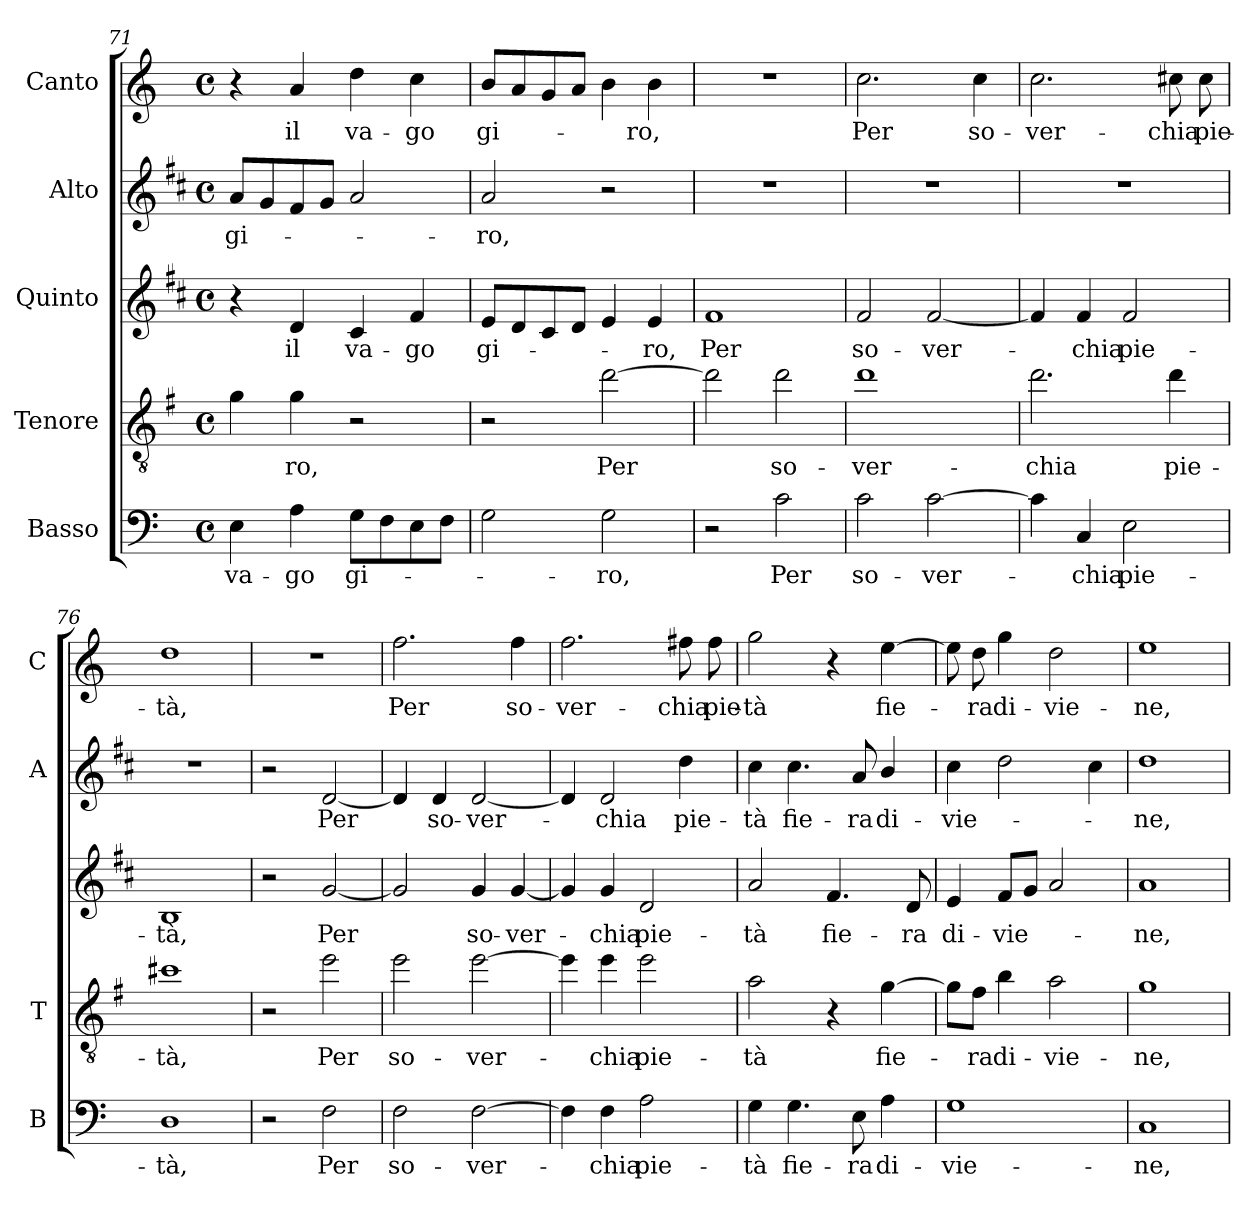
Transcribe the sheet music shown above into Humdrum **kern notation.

**kern	**text	**kern	**text	**kern	**text	**kern	**text	**kern	**text
*part5	*part5	*part4	*part4	*part3	*part3	*part2	*part2	*part1	*part1
*staff5	*staff5	*staff4	*staff4	*staff3	*staff3	*staff2	*staff2	*staff1	*staff1
*I"Basso	*	*I"Tenore	*	*I"Quinto	*	*I"Alto	*	*I"Canto	*
*I'B	*	*I'T	*	*	*	*I'A	*	*I'C	*
!!LO:LB:g=z
*clefF4	*	*clefGv2	*	*clefG2	*	*clefG2	*	*clefG2	*
*	*	*ITrd4c7	*	*ITrd1c2	*	*ITrd1c2	*	*	*
*k[]	*	*k[]	*	*k[]	*	*k[]	*	*k[]	*
*C:	*	*C:	*	*C:	*	*C:	*	*C:	*
*M4/4	*	*M4/4	*	*M4/4	*	*M4/4	*	*M4/4	*
*met(c)	*	*met(c)	*	*met(c)	*	*met(c)	*	*met(c)	*
=71	=71	=71	=71	=71	=71	=71	=71	=71	=71
!	!LO:LY:b	!	!	!	!	!	!LO:LY:b	!	!
4E\	va-	4c\	.	4r	.	8g/L	gi-	4r	.
.	.	.	.	.	.	8f/	.	.	.
!	!LO:LY:b	!	!LO:LY:b	!	!LO:LY:b	!	!	!	!LO:LY:b
4A\	-go	4c\	-ro,	4c/	il	8e/	.	4a/	il
.	.	.	.	.	.	8f/J	.	.	.
!	!LO:LY:b	!	!	!	!LO:LY:b	!	!	!	!LO:LY:b
8G\L	gi-	2r	.	4B/	va-	2g/	.	4dd\	va-
8F\	.	.	.	.	.	.	.	.	.
!	!	!	!	!	!LO:LY:b	!	!	!	!LO:LY:b
8E\	.	.	.	4e/	-go	.	.	4cc\	-go
8F\J	.	.	.	.	.	.	.	.	.
=72	=72	=72	=72	=72	=72	=72	=72	=72	=72
!	!	!	!	!	!LO:LY:b	!	!LO:LY:b	!	!LO:LY:b
2G\	.	2r	.	8d/L	gi-	2g/	-ro,	8b/L	gi-
.	.	.	.	8c/	.	.	.	8a/	.
.	.	.	.	8B/	.	.	.	8g/	.
.	.	.	.	8c/J	.	.	.	8a/J	.
!	!LO:LY:b	!	!LO:LY:b	!	!	!	!	!	!
2G\	-ro,	[2g\	Per	4d/	.	2r	.	4b\	.
!	!	!	!	!	!LO:LY:b	!	!	!	!LO:LY:b
.	.	.	.	4d/	-ro,	.	.	4b\	-ro,
=73	=73	=73	=73	=73	=73	=73	=73	=73	=73
!	!	!	!	!	!LO:LY:b	!	!	!	!
2r	.	2g\]	.	1e	Per	1r	.	1r	.
!	!LO:LY:b	!	!LO:LY:b	!	!	!	!	!	!
2c\	Per	2g\	so-	.	.	.	.	.	.
=74	=74	=74	=74	=74	=74	=74	=74	=74	=74
!	!LO:LY:b	!	!LO:LY:b	!	!LO:LY:b	!	!	!	!LO:LY:b
2c\	so-	1g	-ver-	2e/	so-	1r	.	2.cc\	Per
!	!LO:LY:b	!	!	!	!LO:LY:b	!	!	!	!
[2c\	-ver-	.	.	[2e/	-ver-	.	.	.	.
!	!	!	!	!	!	!	!	!	!LO:LY:b
.	.	.	.	.	.	.	.	4cc\	so-
=75	=75	=75	=75	=75	=75	=75	=75	=75	=75
!	!	!	!LO:LY:b	!	!	!	!	!	!LO:LY:b
4c\]	.	2.g\	-chia	4e/]	.	1r	.	2.cc\	-ver-
!	!LO:LY:b	!	!	!	!LO:LY:b	!	!	!	!
4C/	-chia	.	.	4e/	-chia	.	.	.	.
!	!LO:LY:b	!	!	!	!LO:LY:b	!	!	!	!
2E\	pie-	.	.	2e/	pie-	.	.	.	.
!	!	!	!LO:LY:b	!	!	!	!	!	!LO:LY:b
.	.	4g\	pie-	.	.	.	.	8cc#X\	-chia
!	!	!	!	!	!	!	!	!	!LO:LY:b
.	.	.	.	.	.	.	.	8cc#\	pie-
=76	=76	=76	=76	=76	=76	=76	=76	=76	=76
!	!LO:LY:b	!	!LO:LY:b	!	!LO:LY:b	!	!	!	!LO:LY:b
1D	-tà,	1f#X	-tà,	1A	-tà,	1r	.	1dd	-tà,
=77	=77	=77	=77	=77	=77	=77	=77	=77	=77
2r	.	2r	.	2r	.	2r	.	1r	.
!	!LO:LY:b	!	!LO:LY:b	!	!LO:LY:b	!	!LO:LY:b	!	!
2F\	Per	2a\	Per	[2f/	Per	[2c/	Per	.	.
=78	=78	=78	=78	=78	=78	=78	=78	=78	=78
!	!LO:LY:b	!	!LO:LY:b	!	!	!	!	!	!LO:LY:b
2F\	so-	2a\	so-	2f/]	.	4c/]	.	2.ff\	Per
!	!	!	!	!	!	!	!LO:LY:b	!	!
.	.	.	.	.	.	4c/	so-	.	.
!	!LO:LY:b	!	!LO:LY:b	!	!LO:LY:b	!	!LO:LY:b	!	!
[2F\	-ver-	[2a\	-ver-	4f/	so-	[2c/	-ver-	.	.
!	!	!	!	!	!LO:LY:b	!	!	!	!LO:LY:b
.	.	.	.	[4f/	-ver-	.	.	4ff\	so-
!!LO:PB:g=z
=79	=79	=79	=79	=79	=79	=79	=79	=79	=79
!	!	!	!	!	!	!	!	!	!LO:LY:b
4F\]	.	4a\]	.	4f/]	.	4c/]	.	2.ff\	-ver-
!	!LO:LY:b	!	!LO:LY:b	!	!LO:LY:b	!	!LO:LY:b	!	!
4F\	-chia	4a\	-chia	4f/	-chia	2c/	-chia	.	.
!	!LO:LY:b	!	!LO:LY:b	!	!LO:LY:b	!	!	!	!
2A\	pie-	2a\	pie-	2c/	pie-	.	.	.	.
!	!	!	!	!	!	!	!LO:LY:b	!	!LO:LY:b
.	.	.	.	.	.	4cc\	pie-	8ff#X\	-chia
!	!	!	!	!	!	!	!	!	!LO:LY:b
.	.	.	.	.	.	.	.	8ff#\	pie-
=80	=80	=80	=80	=80	=80	=80	=80	=80	=80
!	!LO:LY:b	!	!LO:LY:b	!	!LO:LY:b	!	!LO:LY:b	!	!LO:LY:b
4G\	-tà	2d\	-tà	2g/	-tà	4b\	-tà	2gg\	-tà
!	!LO:LY:b	!	!	!	!	!	!LO:LY:b	!	!
4.G\	fie-	.	.	.	.	4.b\	fie-	.	.
!	!	!	!	!	!LO:LY:b	!	!	!	!
.	.	4r	.	4.e/	fie-	.	.	4r	.
!	!LO:LY:b	!	!	!	!	!	!LO:LY:b	!	!
8E\	-ra	.	.	.	.	8g/	-ra	.	.
!	!LO:LY:b	!	!LO:LY:b	!	!	!	!LO:LY:b	!	!LO:LY:b
4A\	di-	[4c\	fie-	.	.	4a/	di-	[4ee\	fie-
!	!	!	!	!	!LO:LY:b	!	!	!	!
.	.	.	.	8c/	-ra	.	.	.	.
=81	=81	=81	=81	=81	=81	=81	=81	=81	=81
!	!LO:LY:b	!	!	!	!LO:LY:b	!	!LO:LY:b	!	!
1G	-vie-	8c\L]	.	4d/	di-	4b\	-vie-	8ee\]	.
!	!	!	!LO:LY:b	!	!	!	!	!	!LO:LY:b
.	.	8B\J	-ra	.	.	.	.	8dd\	-ra
!	!	!	!LO:LY:b	!	!LO:LY:b	!	!	!	!LO:LY:b
.	.	4e\	di-	8e/L	-vie-	2cc\	.	4gg\	di-
.	.	.	.	8f/J	.	.	.	.	.
!	!	!	!LO:LY:b	!	!	!	!	!	!LO:LY:b
.	.	2d\	-vie-	2g/	.	.	.	2dd\	-vie-
.	.	.	.	.	.	4b\	.	.	.
=82	=82	=82	=82	=82	=82	=82	=82	=82	=82
!	!LO:LY:b	!	!LO:LY:b	!	!LO:LY:b	!	!LO:LY:b	!	!LO:LY:b
1C	-ne,	1c	-ne,	1g	-ne,	1cc	-ne,	1ee	-ne,
=	=	=	=	=	=	=	=	=	=
*-	*-	*-	*-	*-	*-	*-	*-	*-	*-
